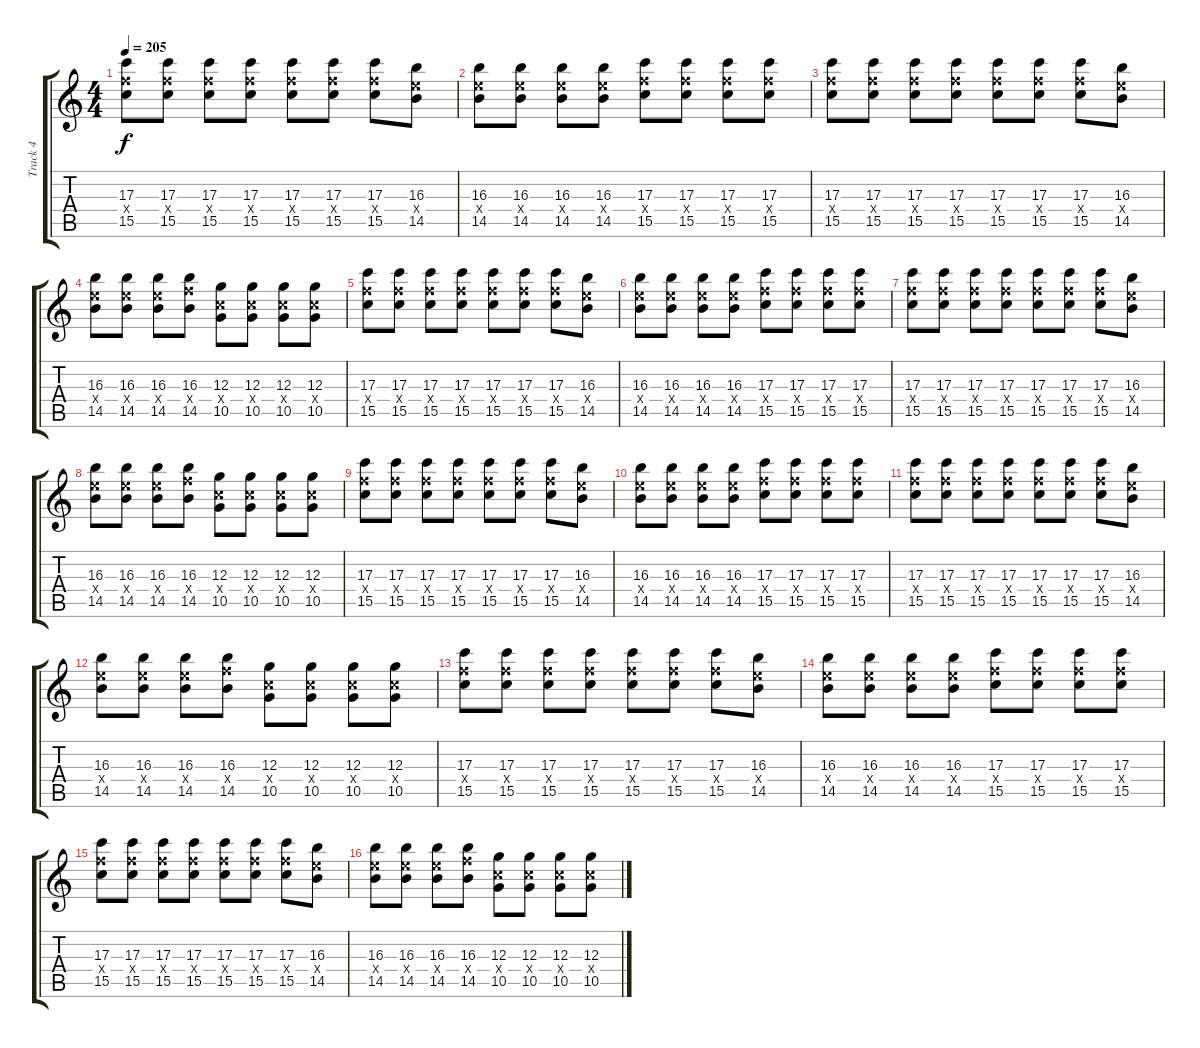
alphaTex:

\track ("Track 4" "Track 4") {instrument distortionguitar}
\staff {score tabs}
\tuning (E4 B3 G3 D3 A2 E2) {hide}
\ts (4 4)
\tempo 205
\clef g2
\ks c
(17.3 15.4{x} 15.5).8{dy f} (17.3 15.4{x} 15.5).8 (17.3 15.4{x} 15.5).8 (17.3 15.4{x} 15.5).8 (17.3 15.4{x} 15.5).8 (17.3 15.4{x} 15.5).8 (17.3 15.4{x} 15.5).8 (16.3 14.4{x} 14.5).8 |
(16.3 14.4{x} 14.5).8 (16.3 14.4{x} 14.5).8 (16.3 14.4{x} 14.5).8 (16.3 14.4{x} 14.5).8 (17.3 15.4{x} 15.5).8 (17.3 15.4{x} 15.5).8 (17.3 15.4{x} 15.5).8 (17.3 15.4{x} 15.5).8 |
(17.3 15.4{x} 15.5).8 (17.3 15.4{x} 15.5).8 (17.3 15.4{x} 15.5).8 (17.3 15.4{x} 15.5).8 (17.3 15.4{x} 15.5).8 (17.3 15.4{x} 15.5).8 (17.3 15.4{x} 15.5).8 (16.3 14.4{x} 14.5).8 |
(16.3 14.4{x} 14.5).8 (16.3 14.4{x} 14.5).8 (16.3 14.4{x} 14.5).8 (16.3 15.4{x} 14.5).8 (12.3 10.4{x} 10.5).8 (12.3 10.4{x} 10.5).8 (12.3 10.4{x} 10.5).8 (12.3 10.4{x} 10.5).8 |
(17.3 15.4{x} 15.5).8 (17.3 15.4{x} 15.5).8 (17.3 15.4{x} 15.5).8 (17.3 15.4{x} 15.5).8 (17.3 15.4{x} 15.5).8 (17.3 15.4{x} 15.5).8 (17.3 15.4{x} 15.5).8 (16.3 14.4{x} 14.5).8 |
(16.3 14.4{x} 14.5).8 (16.3 14.4{x} 14.5).8 (16.3 14.4{x} 14.5).8 (16.3 14.4{x} 14.5).8 (17.3 15.4{x} 15.5).8 (17.3 15.4{x} 15.5).8 (17.3 15.4{x} 15.5).8 (17.3 15.4{x} 15.5).8 |
(17.3 15.4{x} 15.5).8 (17.3 15.4{x} 15.5).8 (17.3 15.4{x} 15.5).8 (17.3 15.4{x} 15.5).8 (17.3 15.4{x} 15.5).8 (17.3 15.4{x} 15.5).8 (17.3 15.4{x} 15.5).8 (16.3 14.4{x} 14.5).8 |
(16.3 14.4{x} 14.5).8 (16.3 14.4{x} 14.5).8 (16.3 14.4{x} 14.5).8 (16.3 15.4{x} 14.5).8 (12.3 10.4{x} 10.5).8 (12.3 10.4{x} 10.5).8 (12.3 10.4{x} 10.5).8 (12.3 10.4{x} 10.5).8 |
(17.3 15.4{x} 15.5).8 (17.3 15.4{x} 15.5).8 (17.3 15.4{x} 15.5).8 (17.3 15.4{x} 15.5).8 (17.3 15.4{x} 15.5).8 (17.3 15.4{x} 15.5).8 (17.3 15.4{x} 15.5).8 (16.3 14.4{x} 14.5).8 |
(16.3 14.4{x} 14.5).8 (16.3 14.4{x} 14.5).8 (16.3 14.4{x} 14.5).8 (16.3 14.4{x} 14.5).8 (17.3 15.4{x} 15.5).8 (17.3 15.4{x} 15.5).8 (17.3 15.4{x} 15.5).8 (17.3 15.4{x} 15.5).8 |
(17.3 15.4{x} 15.5).8 (17.3 15.4{x} 15.5).8 (17.3 15.4{x} 15.5).8 (17.3 15.4{x} 15.5).8 (17.3 15.4{x} 15.5).8 (17.3 15.4{x} 15.5).8 (17.3 15.4{x} 15.5).8 (16.3 14.4{x} 14.5).8 |
(16.3 14.4{x} 14.5).8 (16.3 14.4{x} 14.5).8 (16.3 14.4{x} 14.5).8 (16.3 15.4{x} 14.5).8 (12.3 10.4{x} 10.5).8 (12.3 10.4{x} 10.5).8 (12.3 10.4{x} 10.5).8 (12.3 10.4{x} 10.5).8 |
(17.3 15.4{x} 15.5).8 (17.3 15.4{x} 15.5).8 (17.3 15.4{x} 15.5).8 (17.3 15.4{x} 15.5).8 (17.3 15.4{x} 15.5).8 (17.3 15.4{x} 15.5).8 (17.3 15.4{x} 15.5).8 (16.3 14.4{x} 14.5).8 |
(16.3 14.4{x} 14.5).8 (16.3 14.4{x} 14.5).8 (16.3 14.4{x} 14.5).8 (16.3 14.4{x} 14.5).8 (17.3 15.4{x} 15.5).8 (17.3 15.4{x} 15.5).8 (17.3 15.4{x} 15.5).8 (17.3 15.4{x} 15.5).8 |
(17.3 15.4{x} 15.5).8 (17.3 15.4{x} 15.5).8 (17.3 15.4{x} 15.5).8 (17.3 15.4{x} 15.5).8 (17.3 15.4{x} 15.5).8 (17.3 15.4{x} 15.5).8 (17.3 15.4{x} 15.5).8 (16.3 14.4{x} 14.5).8 |
(16.3 14.4{x} 14.5).8 (16.3 14.4{x} 14.5).8 (16.3 14.4{x} 14.5).8 (16.3 15.4{x} 14.5).8 (12.3 10.4{x} 10.5).8 (12.3 10.4{x} 10.5).8 (12.3 10.4{x} 10.5).8 (12.3 10.4{x} 10.5).8
